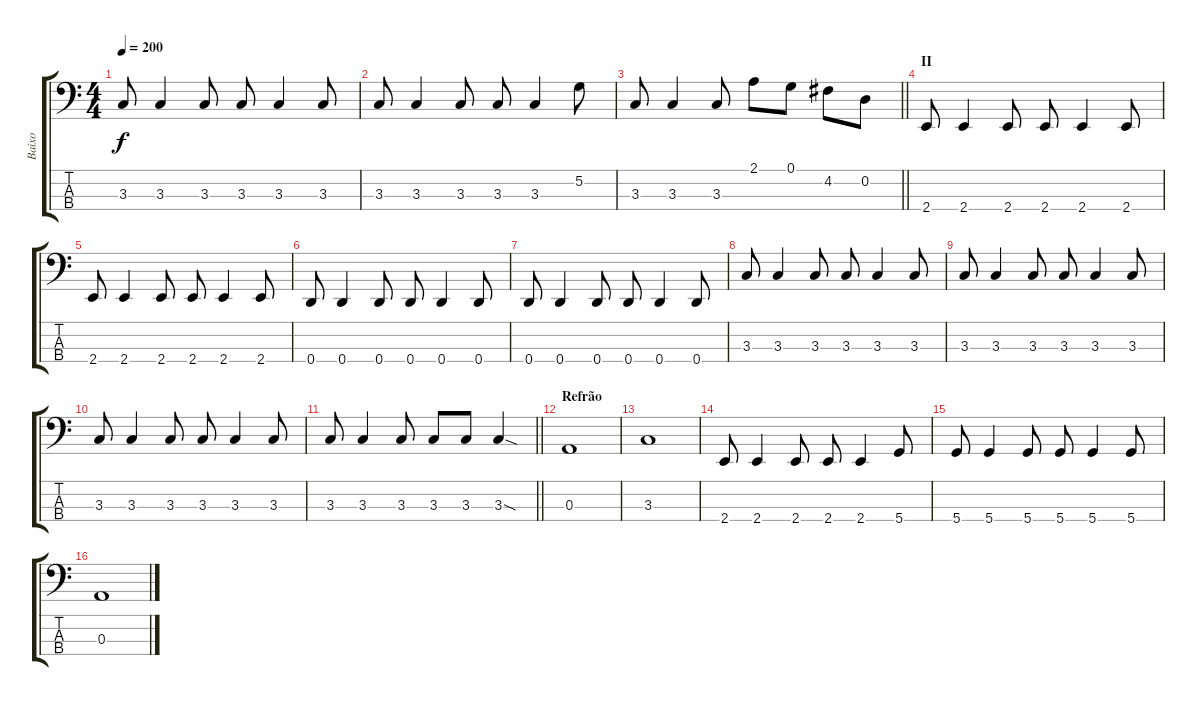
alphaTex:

\track ("Baixo" "Baixo") {instrument electricbassfinger}
\staff {score tabs}
\tuning (G2 D2 A1 D1) {hide}
\ts (4 4)
\tempo 200
\clef f4
\ks c
3.3.8{dy f} 3.3.4 3.3.8 3.3.8 3.3.4 3.3.8 |
3.3.8 3.3.4 3.3.8 3.3.8 3.3.4 5.2.8 |
\barLineRight lightlight
3.3.8 3.3.4 3.3.8 2.1.8 0.1.8 4.2.8 0.2.8 |
\section ("" "II")
2.4.8 2.4.4 2.4.8 2.4.8 2.4.4 2.4.8 |
2.4.8 2.4.4 2.4.8 2.4.8 2.4.4 2.4.8 |
0.4.8 0.4.4 0.4.8 0.4.8 0.4.4 0.4.8 |
0.4.8 0.4.4 0.4.8 0.4.8 0.4.4 0.4.8 |
3.3.8 3.3.4 3.3.8 3.3.8 3.3.4 3.3.8 |
3.3.8 3.3.4 3.3.8 3.3.8 3.3.4 3.3.8 |
3.3.8 3.3.4 3.3.8 3.3.8 3.3.4 3.3.8 |
\barLineRight lightlight
3.3.8 3.3.4 3.3.8 3.3.8 3.3.8 3.3{sod}.4 |
\section ("" "Refrão")
0.3.1 |
3.3.1 |
2.4.8 2.4.4 2.4.8 2.4.8 2.4.4 5.4.8 |
5.4.8 5.4.4 5.4.8 5.4.8 5.4.4 5.4.8 |
0.3.1
